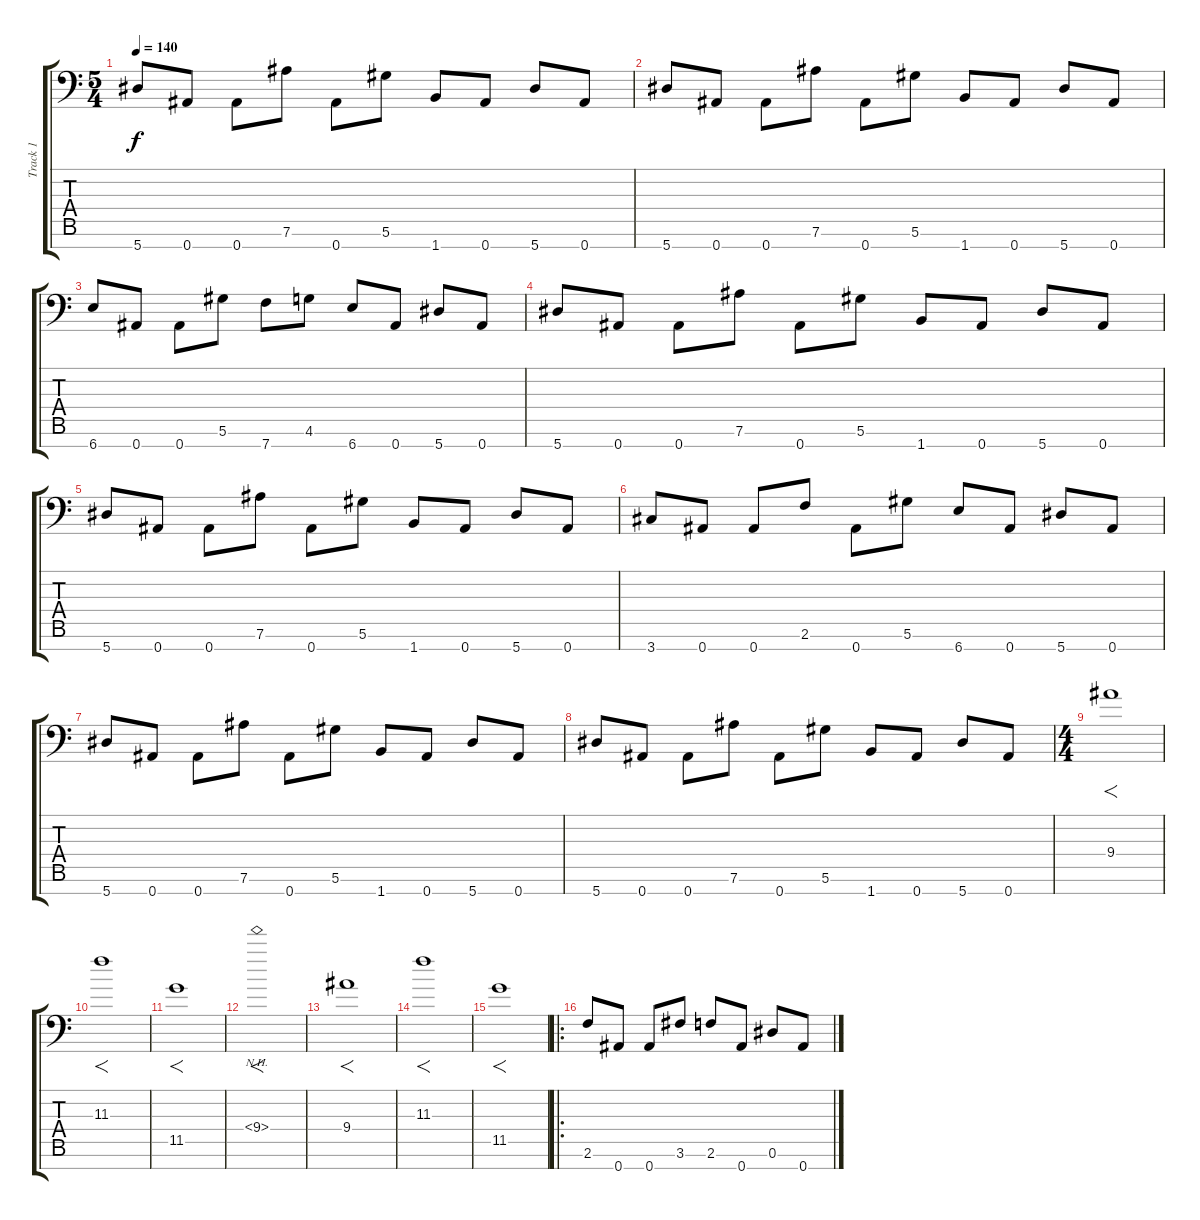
\track ("Track 1" "Track 1") {instrument overdrivenguitar}
\staff {score tabs}
\tuning (Eb4 Bb3 Gb3 Db3 Ab2 Eb2 Bb1) {hide}
\ts (5 4)
\tempo 140
\clef f4
\ks c
5.7.8{dy f} 0.7.8 0.7.8 7.6.8 0.7.8 5.6.8 1.7.8 0.7.8 5.7.8 0.7.8 |
5.7.8 0.7.8 0.7.8 7.6.8 0.7.8 5.6.8 1.7.8 0.7.8 5.7.8 0.7.8 |
6.7.8 0.7.8 0.7.8 5.6.8 7.7.8 4.6.8 6.7.8 0.7.8 5.7.8 0.7.8 |
5.7.8 0.7.8 0.7.8 7.6.8 0.7.8 5.6.8 1.7.8 0.7.8 5.7.8 0.7.8 |
5.7.8 0.7.8 0.7.8 7.6.8 0.7.8 5.6.8 1.7.8 0.7.8 5.7.8 0.7.8 |
3.7.8 0.7.8 0.7.8 2.6.8 0.7.8 5.6.8 6.7.8 0.7.8 5.7.8 0.7.8 |
5.7.8 0.7.8 0.7.8 7.6.8 0.7.8 5.6.8 1.7.8 0.7.8 5.7.8 0.7.8 |
5.7.8 0.7.8 0.7.8 7.6.8 0.7.8 5.6.8 1.7.8 0.7.8 5.7.8 0.7.8 |
\ts (4 4)
9.4.1{f} |
11.3.1{f} |
11.5.1{f} |
9.4{nh}.1{f} |
9.4.1{f} |
11.3.1{f} |
11.5.1{f} |
\ro
2.6.8 0.7.8 0.7.8 3.6.8 2.6.8 0.7.8 0.6.8 0.7.8
